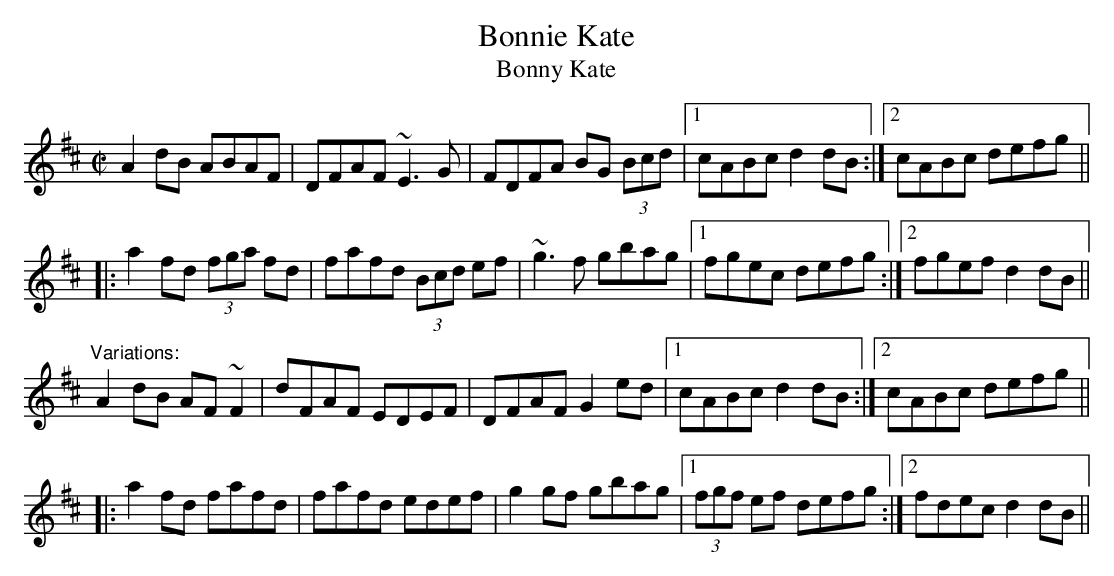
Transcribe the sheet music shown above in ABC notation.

X:1
T:Bonnie Kate
T:Bonny Kate
M:C|
K:D
A2dB ABAF|DFAF ~E3G|FDFA BG (3Bcd|1 cABc d2dB:|2 cABc defg||
|:a2fd (3fga fd|fafd (3Bcd ef|~g3f gbag|1 fgec defg:|2 fgef d2dB||
"Variations:"
A2dB AF~F2|dFAF EDEF|DFAF G2ed|1 cABc d2dB:|2 cABc defg||
|:a2fd fafd|fafd edef|g2gf gbag|1 (3fgf ef defg:|2 fdec d2dB||
